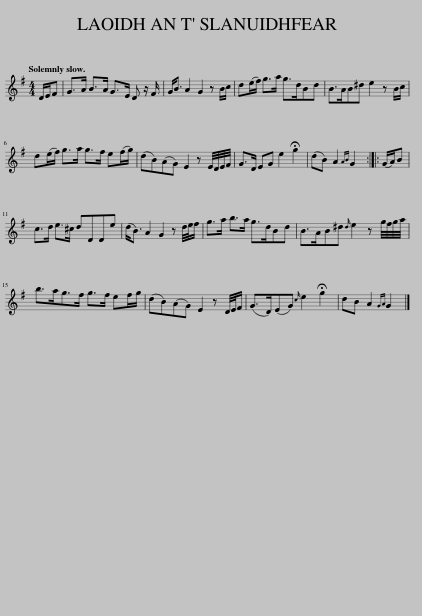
X:1
L:1/8
Q:1/4=120
M:4/4
I:linebreak $
K:G
V:1 treble
V:1
 D/E/F | G>A B>A G>E D z/ F/ | G<B A2 G2 z B/c/ | d(e/f/) g>a g>dBd | B>AB^d e2 z B/c/ |$ %5
 d(e/f/) g>a g>f e(f/g/) | (dB)(AG) E2 z E/4D/4E/4F/4 | G>D EG e2 !fermata!g2 | (dB) A2{AB} G2 :: (G/A/)B |$ %10
 c>d e>^c dDDe | (d<B) A2 G2 z d/4e/4f/ | g>a b>a g>dBd | B>AB^d{d} e2 z g/4f/4g/4a/4 |$ b>ag>f g>f ef/g/ | %15
 (dB)(AG) E2 z D/4E/4F/ | (G>D)(EG){c} e2 !fermata!g2 | dB A2{GA} G2 |] %18
